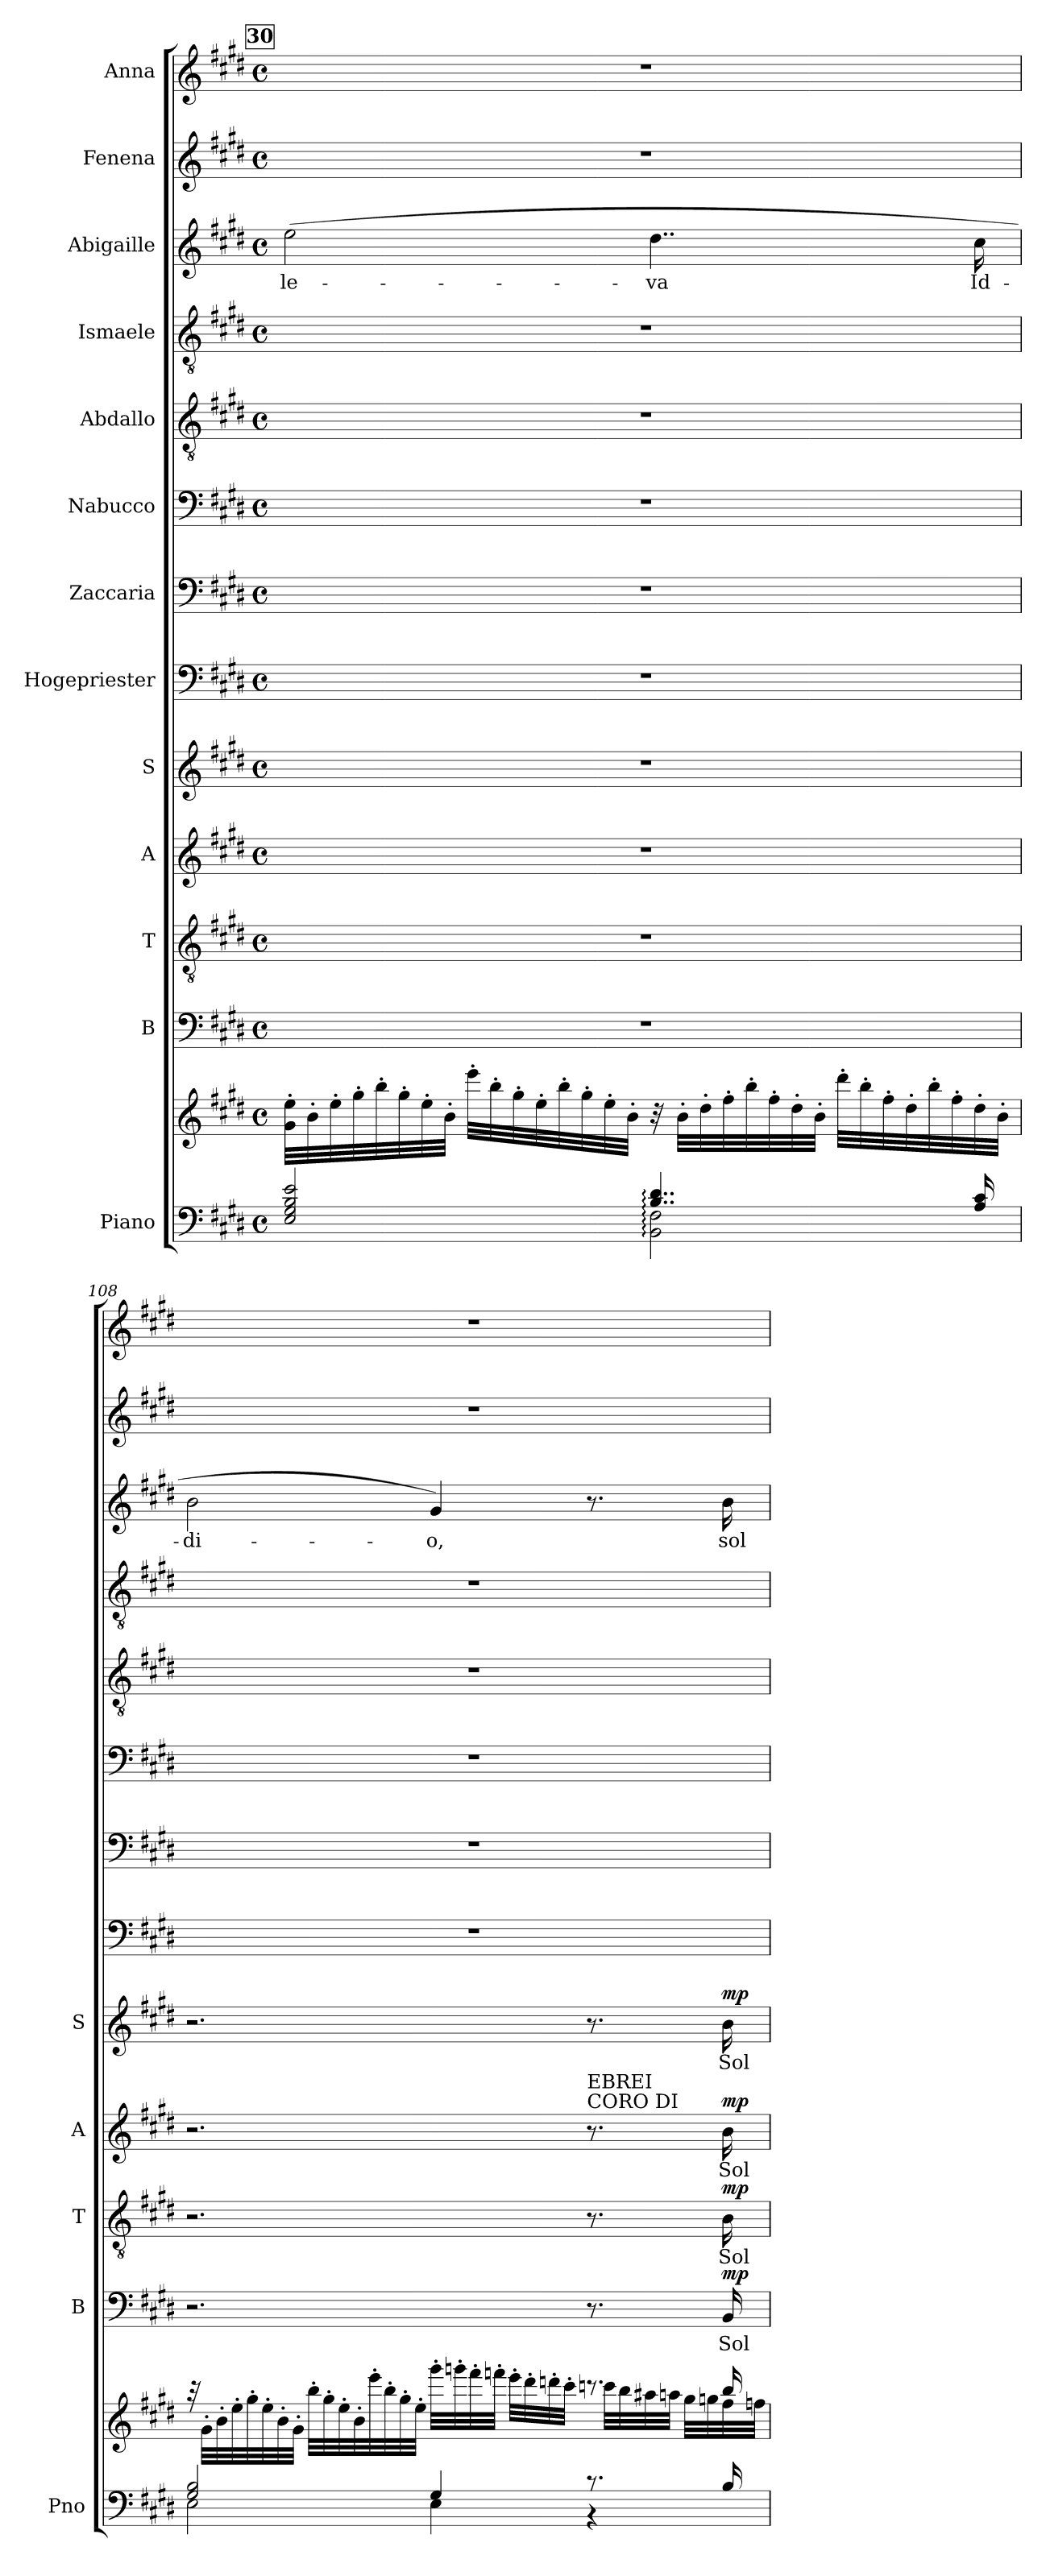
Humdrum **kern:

**kern	**kern	**kern	**text	**dynam	**kern	**text	**dynam	**kern	**text	**dynam	**kern	**text	**dynam	**kern	**kern	**kern	**kern	**kern	**kern	**text	**kern	**kern
*part13	*part13	*part12	*part12	*part12	*part11	*part11	*part11	*part10	*part10	*part10	*part9	*part9	*part9	*part8	*part7	*part6	*part5	*part4	*part3	*part3	*part2	*part1
*staff14	*staff13	*staff12	*staff12	*staff12	*staff11	*staff11	*staff11	*staff10	*staff10	*staff10	*staff9	*staff9	*staff9	*staff8	*staff7	*staff6	*staff5	*staff4	*staff3	*staff3	*staff2	*staff1
*I"Piano	*	*I"B	*	*	*I"T	*	*	*I"A	*	*	*I"S	*	*	*I"Hogepriester	*I"Zaccaria	*I"Nabucco	*I"Abdallo	*I"Ismaele	*I"Abigaille	*	*I"Fenena	*I"Anna
*I'Pno	*	*I'B	*	*	*I'T	*	*	*I'A	*	*	*I'S	*	*	*	*	*	*	*	*	*	*	*
!!LO:LB:g=z
*clefF4	*clefG2	*clefF4	*	*	*clefGv2	*	*	*clefG2	*	*	*clefG2	*	*	*clefF4	*clefF4	*clefF4	*clefGv2	*clefGv2	*clefG2	*	*clefG2	*clefG2
*k[f#c#g#d#]	*k[f#c#g#d#]	*k[f#c#g#d#]	*	*	*k[f#c#g#d#]	*	*	*k[f#c#g#d#]	*	*	*k[f#c#g#d#]	*	*	*k[f#c#g#d#]	*k[f#c#g#d#]	*k[f#c#g#d#]	*k[f#c#g#d#]	*k[f#c#g#d#]	*k[f#c#g#d#]	*	*k[f#c#g#d#]	*k[f#c#g#d#]
*M4/4	*M4/4	*M4/4	*	*	*M4/4	*	*	*M4/4	*	*	*M4/4	*	*	*M4/4	*M4/4	*M4/4	*M4/4	*M4/4	*M4/4	*	*M4/4	*M4/4
*met(c)	*met(c)	*met(c)	*	*	*met(c)	*	*	*met(c)	*	*	*met(c)	*	*	*met(c)	*met(c)	*met(c)	*met(c)	*met(c)	*met(c)	*	*met(c)	*met(c)
!!LO:REH:place=s1:a:B:fs=14:t=30
=107	=107	=107	=107	=107	=107	=107	=107	=107	=107	=107	=107	=107	=107	=107	=107	=107	=107	=107	=107	=107	=107	=107
*^	*	*	*	*	*	*	*	*	*	*	*	*	*	*	*	*	*	*	*	*	*	*
!	!	!	!	!	!	!	!	!	!	!	!	!	!	!	!	!	!	!	!	!	!LO:LY:b	!	!
2E/ 2G#/ 2B/ 2e/	2ryy	32g#\' 32ee\'LLL	1r	.	.	1r	.	.	1r	.	.	1r	.	.	1r	1r	1r	1r	1r	(2ee\	-le-	1r	1r
.	.	32b'\	.	.	.	.	.	.	.	.	.	.	.	.	.	.	.	.	.	.	.	.	.
.	.	32ee'\	.	.	.	.	.	.	.	.	.	.	.	.	.	.	.	.	.	.	.	.	.
.	.	32gg#'\	.	.	.	.	.	.	.	.	.	.	.	.	.	.	.	.	.	.	.	.	.
.	.	32bb'\	.	.	.	.	.	.	.	.	.	.	.	.	.	.	.	.	.	.	.	.	.
.	.	32gg#'\	.	.	.	.	.	.	.	.	.	.	.	.	.	.	.	.	.	.	.	.	.
.	.	32ee'\	.	.	.	.	.	.	.	.	.	.	.	.	.	.	.	.	.	.	.	.	.
.	.	32b'\JJJ	.	.	.	.	.	.	.	.	.	.	.	.	.	.	.	.	.	.	.	.	.
.	.	32eee'\LLL	.	.	.	.	.	.	.	.	.	.	.	.	.	.	.	.	.	.	.	.	.
.	.	32bb'\	.	.	.	.	.	.	.	.	.	.	.	.	.	.	.	.	.	.	.	.	.
.	.	32gg#'\	.	.	.	.	.	.	.	.	.	.	.	.	.	.	.	.	.	.	.	.	.
.	.	32ee'\	.	.	.	.	.	.	.	.	.	.	.	.	.	.	.	.	.	.	.	.	.
.	.	32bb'\	.	.	.	.	.	.	.	.	.	.	.	.	.	.	.	.	.	.	.	.	.
.	.	32gg#'\	.	.	.	.	.	.	.	.	.	.	.	.	.	.	.	.	.	.	.	.	.
.	.	32ee'\	.	.	.	.	.	.	.	.	.	.	.	.	.	.	.	.	.	.	.	.	.
.	.	32b'\JJJ	.	.	.	.	.	.	.	.	.	.	.	.	.	.	.	.	.	.	.	.	.
!	!	!	!	!	!	!	!	!	!	!	!	!	!	!	!	!	!	!	!	!	!LO:LY:b	!	!
4..B/: 4..d#/:	2BB\: 2F#\:	32r	.	.	.	.	.	.	.	.	.	.	.	.	.	.	.	.	.	4..dd#\	-va	.	.
.	.	32b'\LLL	.	.	.	.	.	.	.	.	.	.	.	.	.	.	.	.	.	.	.	.	.
.	.	32dd#'\	.	.	.	.	.	.	.	.	.	.	.	.	.	.	.	.	.	.	.	.	.
.	.	32ff#'\	.	.	.	.	.	.	.	.	.	.	.	.	.	.	.	.	.	.	.	.	.
.	.	32bb'\	.	.	.	.	.	.	.	.	.	.	.	.	.	.	.	.	.	.	.	.	.
.	.	32ff#'\	.	.	.	.	.	.	.	.	.	.	.	.	.	.	.	.	.	.	.	.	.
.	.	32dd#'\	.	.	.	.	.	.	.	.	.	.	.	.	.	.	.	.	.	.	.	.	.
.	.	32b'\JJJ	.	.	.	.	.	.	.	.	.	.	.	.	.	.	.	.	.	.	.	.	.
.	.	32ddd#'\LLL	.	.	.	.	.	.	.	.	.	.	.	.	.	.	.	.	.	.	.	.	.
.	.	32bb'\	.	.	.	.	.	.	.	.	.	.	.	.	.	.	.	.	.	.	.	.	.
.	.	32ff#'\	.	.	.	.	.	.	.	.	.	.	.	.	.	.	.	.	.	.	.	.	.
.	.	32dd#'\	.	.	.	.	.	.	.	.	.	.	.	.	.	.	.	.	.	.	.	.	.
.	.	32bb'\	.	.	.	.	.	.	.	.	.	.	.	.	.	.	.	.	.	.	.	.	.
.	.	32ff#'\	.	.	.	.	.	.	.	.	.	.	.	.	.	.	.	.	.	.	.	.	.
!	!	!	!	!	!	!	!	!	!	!	!	!	!	!	!	!	!	!	!	!	!LO:LY:b	!	!
16A/ 16c#/	.	32dd#'\	.	.	.	.	.	.	.	.	.	.	.	.	.	.	.	.	.	16cc#\	Id-	.	.
.	.	32b'\JJJ	.	.	.	.	.	.	.	.	.	.	.	.	.	.	.	.	.	.	.	.	.
!!LO:PB:g=z
=108	=108	=108	=108	=108	=108	=108	=108	=108	=108	=108	=108	=108	=108	=108	=108	=108	=108	=108	=108	=108	=108	=108	=108
*	*	*^	*	*	*	*	*	*	*	*	*	*	*	*	*	*	*	*	*	*	*	*	*
!	!	!	!	!	!	!	!	!	!	!	!	!	!	!	!	!	!	!	!	!	!	!LO:LY:b	!	!
2G#/ 2B/	2E\	2rffyy	32raa	2.r	.	.	2.r	.	.	2.r	.	.	2.r	.	.	1r	1r	1r	1r	1r	2b\	-di-	1r	1r
.	.	.	32g#'\LLL	.	.	.	.	.	.	.	.	.	.	.	.	.	.	.	.	.	.	.	.	.
.	.	.	32b'\	.	.	.	.	.	.	.	.	.	.	.	.	.	.	.	.	.	.	.	.	.
.	.	.	32ee'\	.	.	.	.	.	.	.	.	.	.	.	.	.	.	.	.	.	.	.	.	.
.	.	.	32gg#'\	.	.	.	.	.	.	.	.	.	.	.	.	.	.	.	.	.	.	.	.	.
.	.	.	32ee'\	.	.	.	.	.	.	.	.	.	.	.	.	.	.	.	.	.	.	.	.	.
.	.	.	32b'\	.	.	.	.	.	.	.	.	.	.	.	.	.	.	.	.	.	.	.	.	.
.	.	.	32g#'\JJJ	.	.	.	.	.	.	.	.	.	.	.	.	.	.	.	.	.	.	.	.	.
.	.	.	32bb'\LLL	.	.	.	.	.	.	.	.	.	.	.	.	.	.	.	.	.	.	.	.	.
.	.	.	32gg#'\	.	.	.	.	.	.	.	.	.	.	.	.	.	.	.	.	.	.	.	.	.
.	.	.	32ee'\	.	.	.	.	.	.	.	.	.	.	.	.	.	.	.	.	.	.	.	.	.
.	.	.	32b'\	.	.	.	.	.	.	.	.	.	.	.	.	.	.	.	.	.	.	.	.	.
.	.	.	32eee'\	.	.	.	.	.	.	.	.	.	.	.	.	.	.	.	.	.	.	.	.	.
.	.	.	32bb'\	.	.	.	.	.	.	.	.	.	.	.	.	.	.	.	.	.	.	.	.	.
.	.	.	32gg#'\	.	.	.	.	.	.	.	.	.	.	.	.	.	.	.	.	.	.	.	.	.
.	.	.	32ee'\JJJ	.	.	.	.	.	.	.	.	.	.	.	.	.	.	.	.	.	.	.	.	.
!	!	!	!	!	!	!	!	!	!	!	!	!	!	!	!	!	!	!	!	!	!	!LO:LY:b	!	!
4G#/	4E\	4rffyy	32ggg#'\LLL	.	.	.	.	.	.	.	.	.	.	.	.	.	.	.	.	.	4g#/)	-o,	.	.
.	.	.	32gggn'\	.	.	.	.	.	.	.	.	.	.	.	.	.	.	.	.	.	.	.	.	.
.	.	.	32fff#'\	.	.	.	.	.	.	.	.	.	.	.	.	.	.	.	.	.	.	.	.	.
.	.	.	32fffn'\JJJ	.	.	.	.	.	.	.	.	.	.	.	.	.	.	.	.	.	.	.	.	.
.	.	.	32eee'\LLL	.	.	.	.	.	.	.	.	.	.	.	.	.	.	.	.	.	.	.	.	.
.	.	.	32ddd#'\	.	.	.	.	.	.	.	.	.	.	.	.	.	.	.	.	.	.	.	.	.
.	.	.	32dddn'\	.	.	.	.	.	.	.	.	.	.	.	.	.	.	.	.	.	.	.	.	.
.	.	.	32ccc#'\JJJ	.	.	.	.	.	.	.	.	.	.	.	.	.	.	.	.	.	.	.	.	.
!	!	!	!	!	!	!	!	!	!	!LO:TX:a:t=CORO DI	!	!	!	!	!	!	!	!	!	!	!	!	!	!
!	!	!	!	!	!	!	!	!	!	!LO:TX:a:t=EBREI	!	!	!	!	!	!	!	!	!	!	!	!	!	!
8.r	4r	8.rccc	32cccn\LLL	8.r	.	.	8.r	.	.	8.r	.	.	8.r	.	.	.	.	.	.	.	8.r	.	.	.
.	.	.	32bb\	.	.	.	.	.	.	.	.	.	.	.	.	.	.	.	.	.	.	.	.	.
.	.	.	32aa#X\	.	.	.	.	.	.	.	.	.	.	.	.	.	.	.	.	.	.	.	.	.
.	.	.	32aan\JJJ	.	.	.	.	.	.	.	.	.	.	.	.	.	.	.	.	.	.	.	.	.
.	.	.	32gg#\LLL	.	.	.	.	.	.	.	.	.	.	.	.	.	.	.	.	.	.	.	.	.
.	.	.	32ggn\	.	.	.	.	.	.	.	.	.	.	.	.	.	.	.	.	.	.	.	.	.
!	!	!	!	!	!LO:LY:b	!LO:DY:a	!	!LO:LY:b	!LO:DY:a	!	!LO:LY:b	!LO:DY:a	!	!LO:LY:b	!LO:DY:a	!	!	!	!	!	!	!LO:LY:b	!	!
16B/	.	16bb/	32ff#\	16BB/	Sol-	mp	16B\	Sol-	mp	16b\	Sol-	mp	16b\	Sol-	mp	.	.	.	.	.	16b\	sol-	.	.
.	.	.	32ffn\JJJ	.	.	.	.	.	.	.	.	.	.	.	.	.	.	.	.	.	.	.	.	.
*v	*v	*	*	*	*	*	*	*	*	*	*	*	*	*	*	*	*	*	*	*	*	*	*	*
*	*v	*v	*	*	*	*	*	*	*	*	*	*	*	*	*	*	*	*	*	*	*	*	*
=	=	=	=	=	=	=	=	=	=	=	=	=	=	=	=	=	=	=	=	=	=	=
*-	*-	*-	*-	*-	*-	*-	*-	*-	*-	*-	*-	*-	*-	*-	*-	*-	*-	*-	*-	*-	*-	*-
